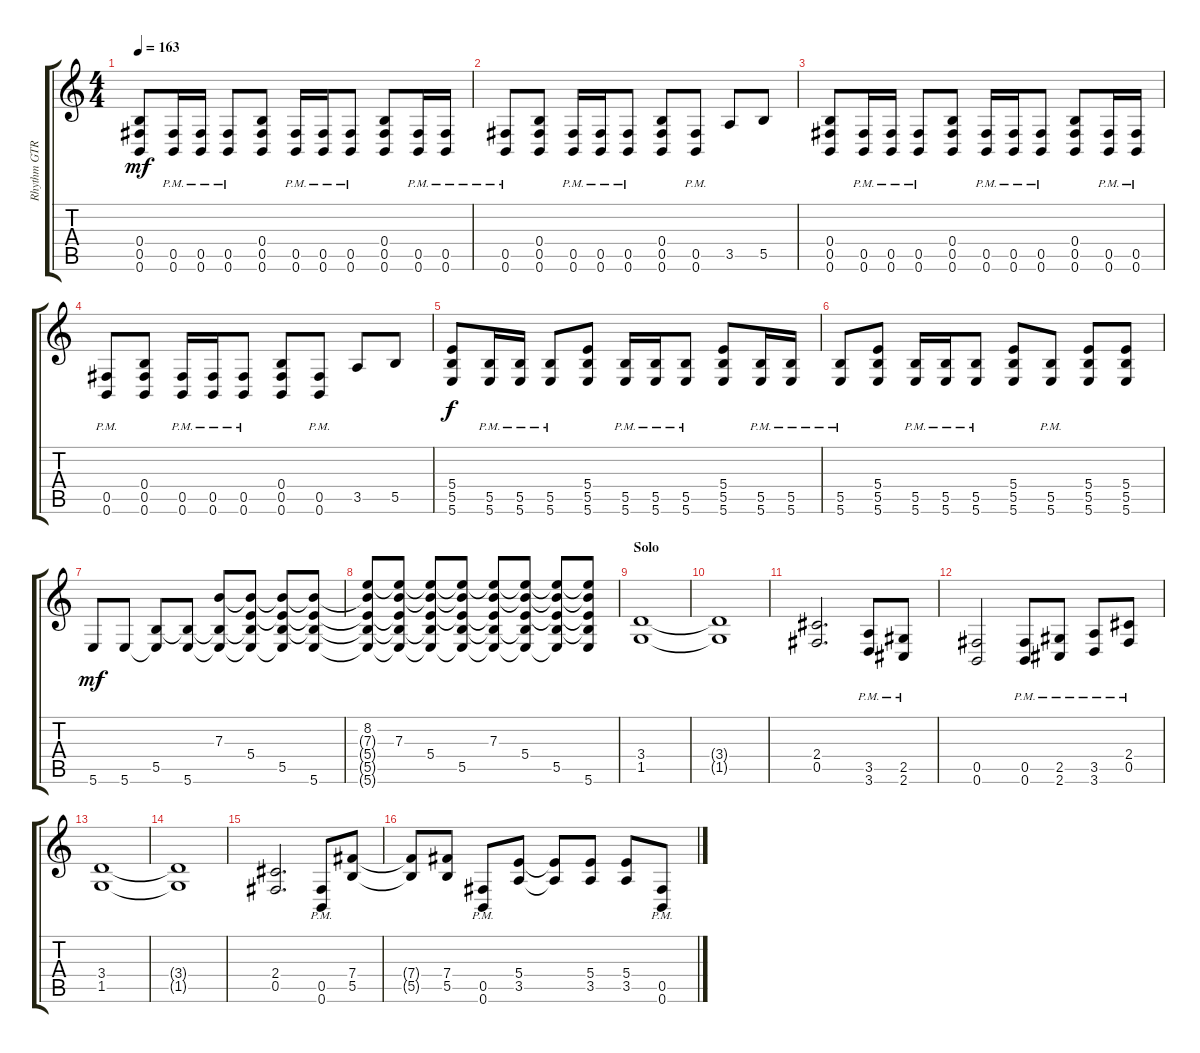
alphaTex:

\track ("Rhythm GTR 2" "Rhythm GTR") {instrument distortionguitar}
\staff {score tabs}
\tuning (Db4 Ab3 E3 B2 Gb2 B1) {hide}
\ts (4 4)
\tempo 163
\clef g2
\ks aminor
(0.4 0.5 0.6).8{dy mf} (0.5{pm} 0.6{pm}).16 (0.5{pm} 0.6{pm}).16 (0.5{pm} 0.6{pm}).8 (0.4 0.5 0.6).8 (0.5{pm} 0.6{pm}).16 (0.5{pm} 0.6{pm}).16 (0.5{pm} 0.6{pm}).8 (0.4 0.5 0.6).8 (0.5{pm} 0.6{pm}).16 (0.5{pm} 0.6{pm}).16 |
(0.5{pm} 0.6{pm}).8 (0.4 0.5 0.6).8 (0.5{pm} 0.6{pm}).16 (0.5{pm} 0.6{pm}).16 (0.5{pm} 0.6{pm}).8 (0.4 0.5 0.6).8 (0.5{pm} 0.6{pm}).8 3.5.8 5.5.8 |
(0.4 0.5 0.6).8 (0.5{pm} 0.6{pm}).16 (0.5{pm} 0.6{pm}).16 (0.5{pm} 0.6{pm}).8 (0.4 0.5 0.6).8 (0.5{pm} 0.6{pm}).16 (0.5{pm} 0.6{pm}).16 (0.5{pm} 0.6{pm}).8 (0.4 0.5 0.6).8 (0.5{pm} 0.6{pm}).16 (0.5{pm} 0.6{pm}).16 |
(0.5{pm} 0.6{pm}).8 (0.4 0.5 0.6).8 (0.5{pm} 0.6{pm}).16 (0.5{pm} 0.6{pm}).16 (0.5{pm} 0.6{pm}).8 (0.4 0.5 0.6).8 (0.5{pm} 0.6{pm}).8 3.5.8 5.5.8 |
(5.4 5.5 5.6).8{dy f} (5.5{pm} 5.6{pm}).16 (5.5{pm} 5.6{pm}).16 (5.5{pm} 5.6{pm}).8 (5.4 5.5 5.6).8 (5.5{pm} 5.6{pm}).16 (5.5{pm} 5.6{pm}).16 (5.5{pm} 5.6{pm}).8 (5.4 5.5 5.6).8 (5.5{pm} 5.6{pm}).16 (5.5{pm} 5.6{pm}).16 |
(5.5{pm} 5.6{pm}).8 (5.4 5.5 5.6).8 (5.5{pm} 5.6{pm}).16 (5.5{pm} 5.6{pm}).16 (5.5{pm} 5.6{pm}).8 (5.4 5.5 5.6).8 (5.5{pm} 5.6{pm}).8 (5.4 5.5 5.6).8 (5.4 5.5 5.6).8 |
5.6.8{dy mf} 5.6.8 (5.5 5.6{t}).8 (5.5{t} 5.6).8 (7.3 5.5{t} 5.6{t}).8 (7.3{t} 5.4 5.5{t} 5.6{t}).8 (7.3{t} 5.4{t} 5.5 5.6{t}).8 (7.3{t} 5.4{t} 5.5{t} 5.6).8 |
(8.2 7.3{t} 5.4{t} 5.5{t} 5.6{t}).8 (8.2{t} 7.3 5.4{t} 5.5{t} 5.6{t}).8 (8.2{t} 7.3{t} 5.4 5.5{t} 5.6{t}).8 (8.2{t} 7.3{t} 5.4{t} 5.5 5.6{t}).8 (8.2{t} 7.3 5.4{t} 5.5{t} 5.6{t}).8 (8.2{t} 7.3{t} 5.4 5.5{t} 5.6{t}).8 (8.2{t} 7.3{t} 5.4{t} 5.5 5.6{t}).8 (8.2{t} 7.3{t} 5.4{t} 5.5{t} 5.6).8 |
\section ("" "Solo")
(3.4 1.5).1 |
(3.4{t} 1.5{t}).1 |
(2.4 0.5).2{d} (3.5{pm} 3.6{pm}).8 (2.5{pm} 2.6{pm}).8 |
(0.5 0.6).2 (0.5{pm} 0.6{pm}).8 (2.5{pm} 2.6{pm}).8 (3.5{pm} 3.6{pm}).8 (2.4{pm} 0.5{pm}).8 |
(3.4 1.5).1 |
(3.4{t} 1.5{t}).1 |
(2.4 0.5).2{d} (0.5{pm} 0.6{pm}).8 (7.4 5.5).8 |
(7.4{t} 5.5{t}).8 (7.4 5.5).8 (0.5{pm} 0.6{pm}).8 (5.4 3.5).8 (5.4{t} 3.5{t}).8 (5.4 3.5).8 (5.4 3.5).8 (0.5{pm} 0.6{pm}).8
